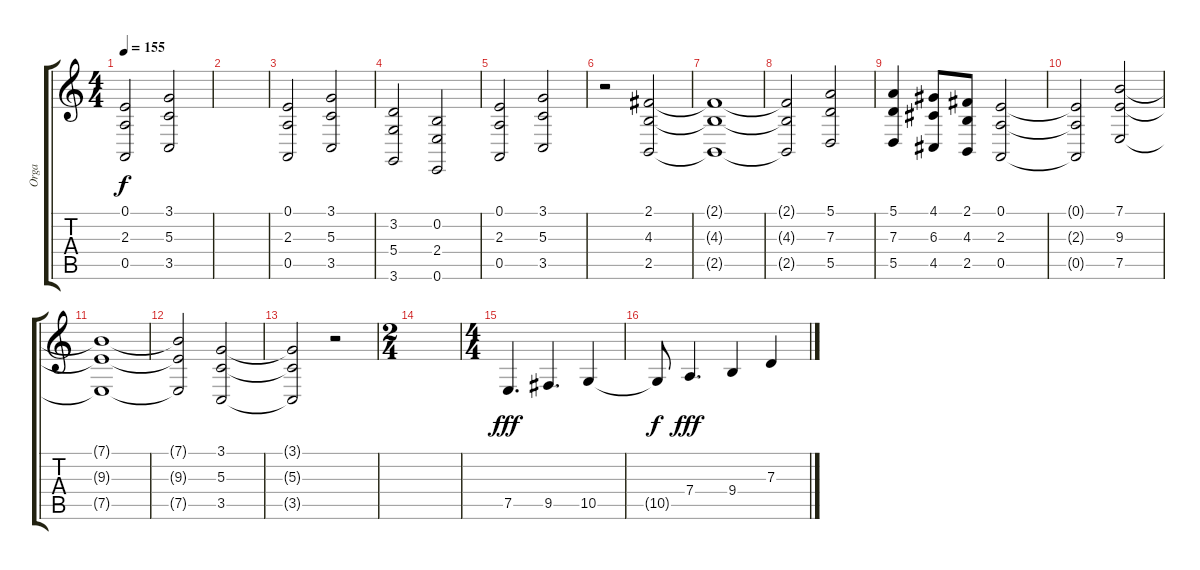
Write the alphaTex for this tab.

\track ("Orga" "Orga") {instrument synthbrass1}
\staff {score tabs}
\tuning (E4 B3 G3 D3 A2 E2) {hide}
\ts (4 4)
\tempo 155
\clef g2
\ks c
(0.1 2.3 0.5).2{dy f} (3.1 5.3 3.5).2 |
|
(0.1 2.3 0.5).2 (3.1 5.3 3.5).2 |
(3.2 5.4 3.6).2 (0.2 2.4 0.6).2 |
(0.1 2.3 0.5).2 (3.1 5.3 3.5).2 |
r.2 (2.1 4.3 2.5).2 |
(2.1{t} 4.3{t} 2.5{t}).1 |
(2.1{t} 4.3{t} 2.5{t}).2 (5.1 7.3 5.5).2 |
(5.1 7.3 5.5).4 (4.1 6.3 4.5).8 (2.1 4.3 2.5).8 (0.1 2.3 0.5).2 |
(0.1{t} 2.3{t} 0.5{t}).2 (7.1 9.3 7.5).2 |
(7.1{t} 9.3{t} 7.5{t}).1 |
(7.1{t} 9.3{t} 7.5{t}).2 (3.1 5.3 3.5).2 |
(3.1{t} 5.3{t} 3.5{t}).2 r.2 |
\ts (2 4)
|
\ts (4 4)
7.5.4{d dy fff} 9.5.4{d} 10.5.4 |
10.5{t}.8{dy f} 7.4.4{d dy fff} 9.4.4 7.3.4
